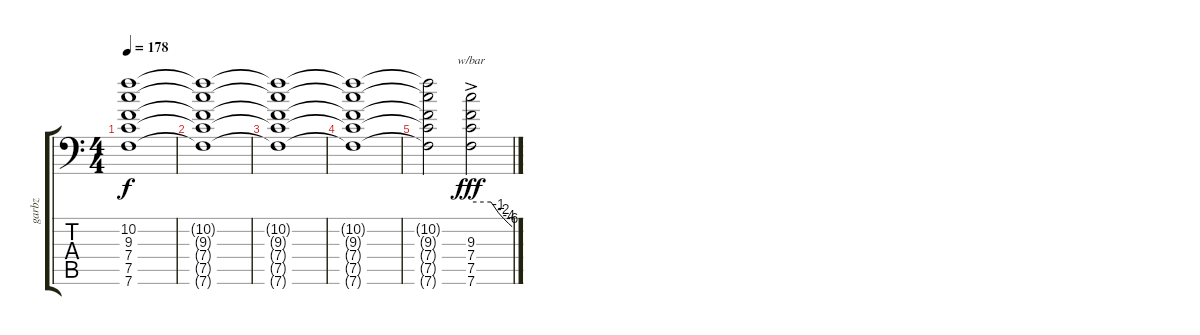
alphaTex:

\track ("garbz" "garbz") {solo instrument overdrivenguitar}
\staff {score tabs}
\tuning (C4 G3 Eb3 Bb2 F2 Bb1) {hide}
\ts (4 4)
\tempo 178
\clef f4
\ks c
(10.2{t} 9.3{t} 7.4{t} 7.5{t} 7.6{t}).1{dy f} |
(10.2{t} 9.3{t} 7.4{t} 7.5{t} 7.6{t}).1 |
(10.2{t} 9.3{t} 7.4{t} 7.5{t} 7.6{t}).1 |
(10.2{t} 9.3{t} 7.4{t} 7.5{t} 7.6{t}).1 |
(10.2{t} 9.3{t} 7.4{t} 7.5{t} 7.6{t}).2 (9.3{ac} 7.4{ac} 7.5{ac} 7.6{ac}).2{tbe (custom default 0 0 29 0 40 -4 47 -8 55 -16 60 -24) dy fff}
